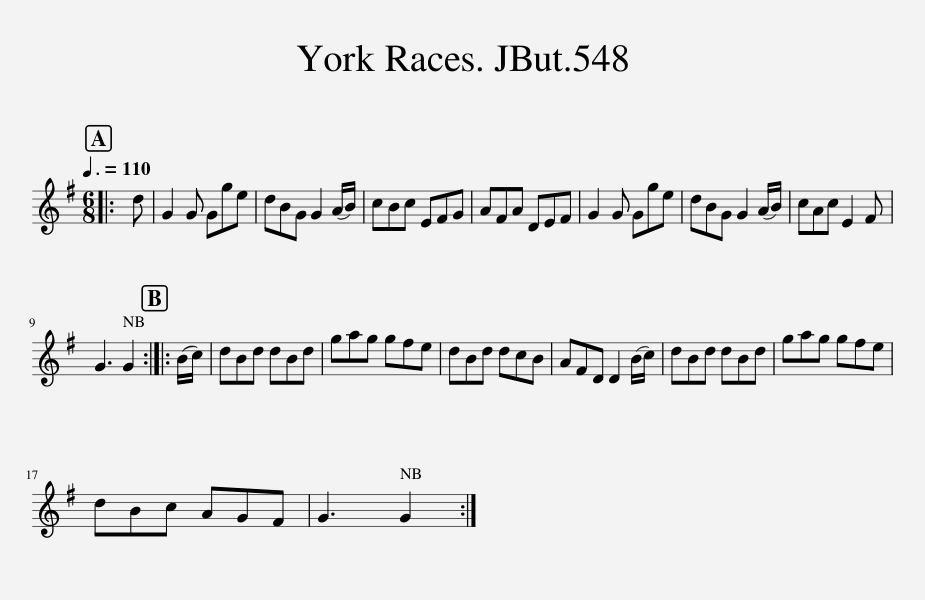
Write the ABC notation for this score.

X:1
L:1/8
Q:3/8=110
M:6/8
I:linebreak $
K:G
V:1 treble
V:1
|: d | G2 G Gge | dBG G2 (A/B/) | cBc EFG | AFA DEF | %5
 G2 G Gge | dBG G2 (A/B/) | cAc E2 F |$ G3 G2 :: (B/c/) | %10
 dBd dBd | gag gfe | dBd dcB | AFD D2 (B/c/) | dBd dBd | %15
 gag gfe |$ dBc AGF | G3 G2 :| %18
